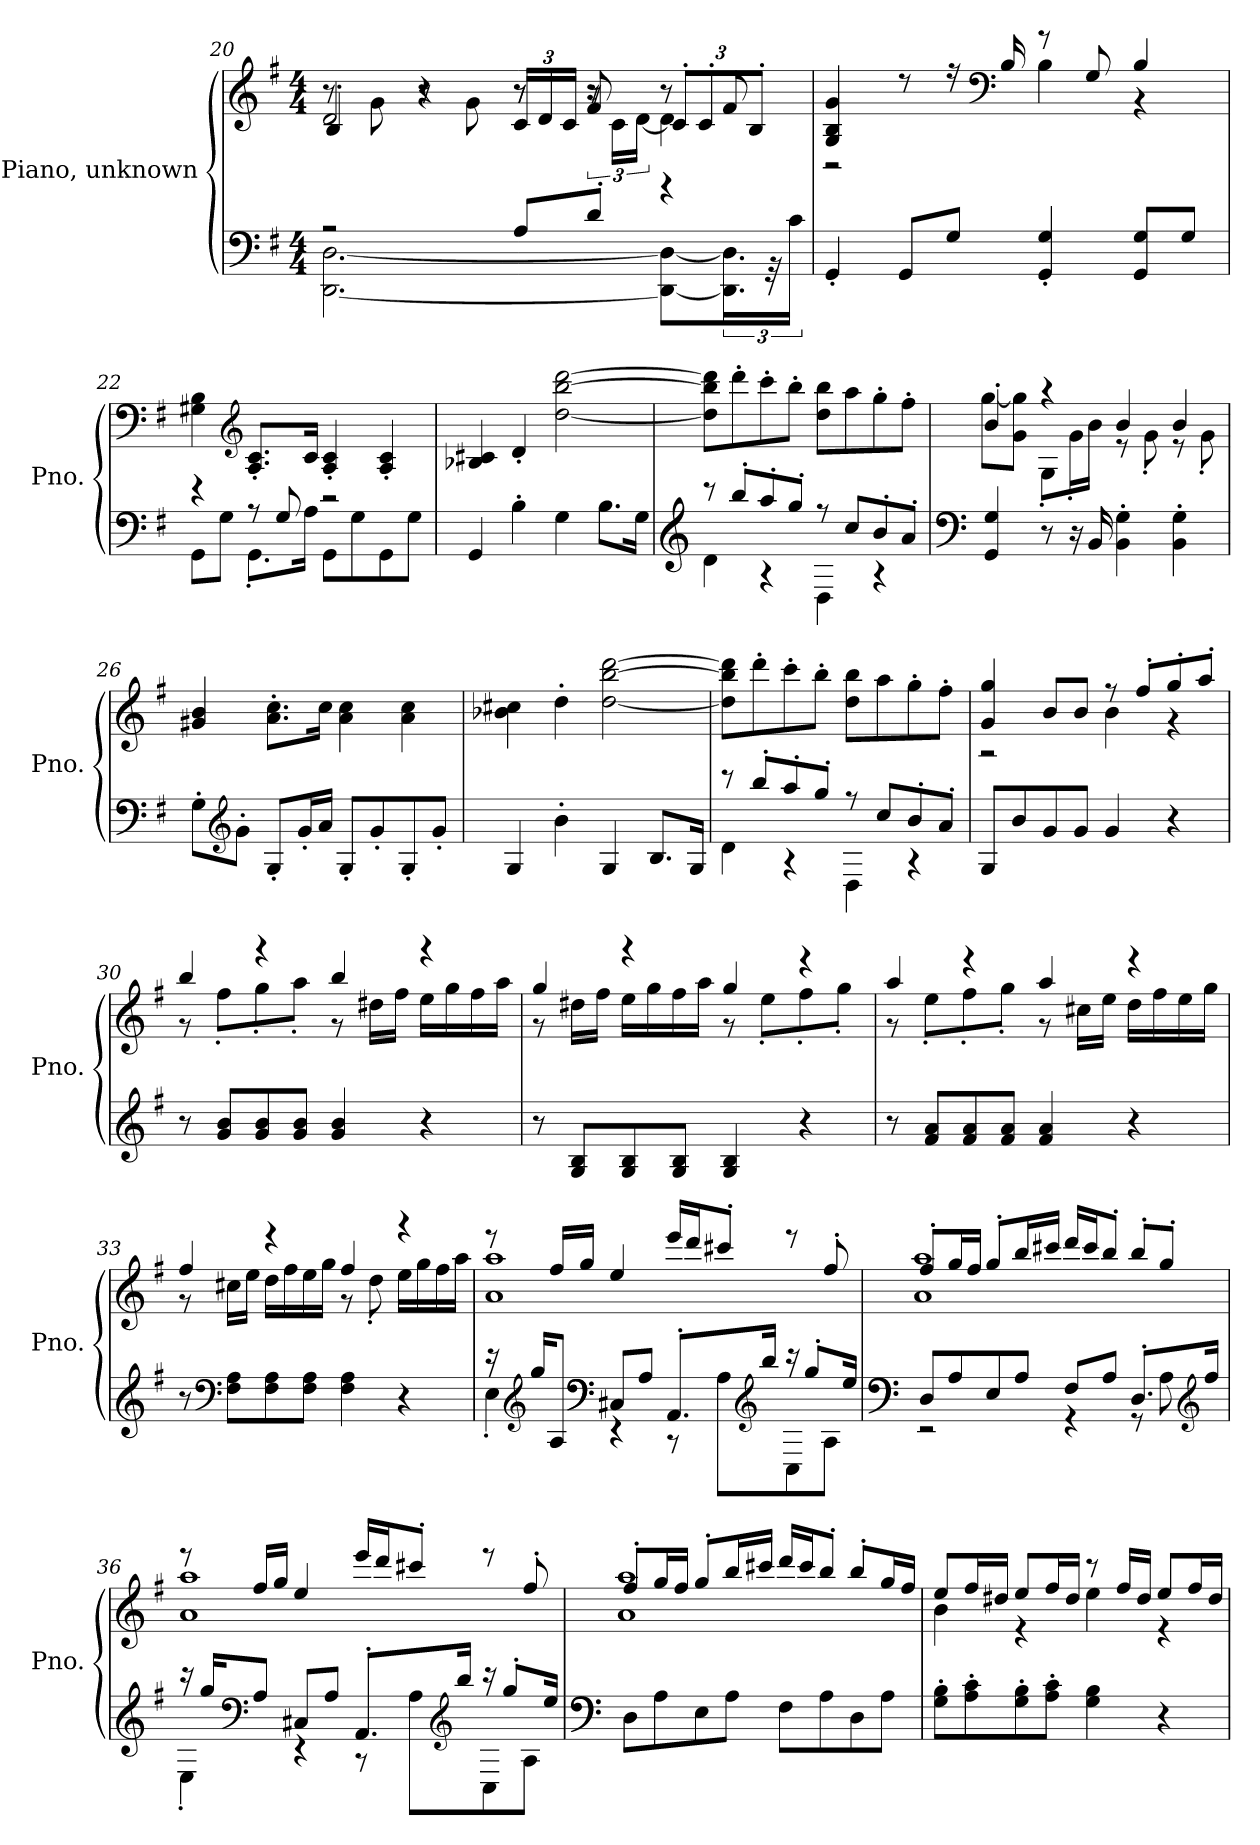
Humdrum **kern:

**kern	**kern
*part1	*part1
*staff2	*staff1
*I"Piano, unknown	*
*I'Pno.	*
*clefF4	*clefG2
*k[f#]	*k[f#]
*M4/4	*M4/4
=20	=20
*^	*^
*	*	*	*^
2r	[2.DD\ [2.D\	2d/	8r	4B'/
.	.	.	8g\	.
.	.	.	8r	4r
.	.	.	8g\	.
*	*	*	*	*Xbrackettup
8A/L	.	8r	8r	24c/LL
.	.	.	.	24d/
.	.	.	.	24c/JJ
*	*	*	*brackettup	*
8d'/J	.	8f#/	24r	8r
.	.	.	24c\LL	.
.	.	.	[24d\JJ	.
*	*	*	*	*Xbrackettup
4r	8DD\_ 8D\_L	8r	4d\]	12c'/L
.	.	.	.	12c'/
.	24.DD\] 24.D\]Jk	8f#/	.	.
.	.	.	.	12B'/J
.	48r	.	.	.
.	24c\	.	.	.
*v	*v	*	*	*
*	*	*v	*v
=21	=21	=21
4GG'/	4G/ 4B/ 4g/	2r
8GG/L	8r	.
8G/J	16r	.
*	*clefF4	*
.	16B/	.
4GG/' 4G/'	8r	4B\
.	8G/	.
8GG/ 8G/L	4B/	4r
8G/J	.	.
*	*v	*v
!!LO:PB:g=z
=22	=22
*^	*
4r	8GG\L	4G#X\ 4B\
.	8G\J	.
*	*	*clefG2
8r	8.GG'\L	8.A/' 8.c/'L
8G/	.	.
.	16A\Jk	16c/Jk
2r	8GG\L	4A/' 4c/'
.	8G\	.
.	8GG\	4A/' 4c/'
.	8G\J	.
*v	*v	*
=23	=23
4GG/	4B-X/ 4c#X/
4B'\	4d'/
4G\	[2dd\ [2bb\ [2ddd\
8.B\L	.
16G\Jk	.
=24	=24
*clefG2	*
*^	*
8r	4d\	8dd\] 8bb\] 8ddd\]L
8bb'/L	.	8ddd'\
8aa'/	4r	8ccc'\
8gg'/J	.	8bb'\J
8r	4D\	8dd\ 8bb\L
8cc/L	.	8aa\
8b'/	4r	8gg'\
8a'/J	.	8ff#'\J
*v	*v	*
=25	=25
*clefF4	*
*	*^
4GG/ 4G/	4b'/	[8gg\L
.	.	8g\ 8gg\]J
8r	4r	8G'\L
16r	.	16g'\L
16BB/	.	16b\JJ
4BB\' 4G\'	4b/	8r
.	.	8g'\
4BB\' 4G\'	4b/	8r
.	.	8g'\
*	*v	*v
!!LO:LB:g=z
=26	=26
8G'\L	4g#X/ 4b/
*clefG2	*
8g'\J	.
8G'/L	8.a\' 8.cc\'L
16g'/L	.
16a/JJ	16cc\Jk
8G'/L	4a\ 4cc\
8g'/	.
8G'/	4a\ 4cc\
8g'/J	.
=27	=27
4G/	4b-X\ 4cc#X\
4b'\	4dd'\
4G/	[2dd\ [2bb\ [2ddd\
8.B/L	.
16G/Jk	.
=28	=28
*^	*
8r	4d\	8dd\] 8bb\] 8ddd\]L
8bb'/L	.	8ddd'\
8aa'/	4r	8ccc'\
8gg'/J	.	8bb'\J
8r	4D\	8dd\ 8bb\L
8cc/L	.	8aa\
8b'/	4r	8gg'\
8a'/J	.	8ff#'\J
*v	*v	*
=29	=29
*	*^
8G/L	4g/ 4gg/	2r
8b/	.	.
8g/	8b/L	.
8g/J	8b/J	.
4g/	8r	4b\
.	8ff#'/L	.
4r	8gg'/	4r
.	8aa'/J	.
!!LO:LB:g=z	!!
=30	=30	=30
8r	4bb/	8r
8g/ 8b/L	.	8ff#'\L
8g/ 8b/	4r	8gg'\
8g/ 8b/J	.	8aa'\J
4g/ 4b/	4bb/	8r
.	.	16dd#X\LL
.	.	16ff#\JJ
4r	4r	16ee\LL
.	.	16gg\
.	.	16ff#\
.	.	16aa\JJ
=31	=31	=31
8r	4gg/	8r
8G/ 8B/L	.	16dd#X\LL
.	.	16ff#\JJ
8G/ 8B/	4r	16ee\LL
.	.	16gg\
8G/ 8B/J	.	16ff#\
.	.	16aa\JJ
4G/ 4B/	4gg/	8r
.	.	8ee'\L
4r	4r	8ff#'\
.	.	8gg'\J
=32	=32	=32
8r	4aa/	8r
8f#/ 8a/L	.	8ee'\L
8f#/ 8a/	4r	8ff#'\
8f#/ 8a/J	.	8gg'\J
4f#/ 4a/	4aa/	8r
.	.	16cc#X\LL
.	.	16ee\JJ
4r	4r	16dd\LL
.	.	16ff#\
.	.	16ee\
.	.	16gg\JJ
!!LO:LB:g=z	!!
=33	=33	=33
8r	4ff#/	8r
*clefF4	*	*
8F#\ 8A\L	.	16cc#X\LL
.	.	16ee\JJ
8F#\ 8A\	4r	16dd\LL
.	.	16ff#\
8F#\ 8A\J	.	16ee\
.	.	16gg\JJ
4F#\ 4A\	4ff#/	8r
.	.	8dd'\
4r	4r	16ee\LL
.	.	16gg\
.	.	16ff#\
.	.	16aa\JJ
=34	=34	=34
*^	*	*
16r	4E'\	8r	1a 1aa
*clefG2	*	*	*
16gg/KL	.	.	.
8A/J	.	16ff#/LL	.
.	.	16gg/JJ	.
*clefF4	*	*	*
8C#X/L	4r	4ee/	.
8A/J	.	.	.
8.AA'/L	8r	16eee/LL	.
.	.	16ddd/J	.
.	8A\L	8ccc#X'/J	.
*clefG2	*	*	*
16bb/Jk	.	.	.
16r	8C#\	8r	.
8gg'/L	.	.	.
.	8A\J	8ff#'/	.
16ee/Jk	.	.	.
!!LO:LB:g=z	!!
=35	=35	=35	=35
*clefF4	*	*	*
8D/L	2r	8ff#'/L	1a 1aa
8A/	.	16gg/L	.
.	.	16ff#/JJ	.
8E/	.	8gg'/L	.
8A/J	.	16bb/L	.
.	.	16ccc#X/JJ	.
8F#/L	4r	16ddd/LL	.
.	.	16ccc#/J	.
8A/J	.	8bb'/J	.
8.D'/L	8r	8bb'/L	.
.	8A\	8gg'/J	.
*clefG2	*	*	*
16ff#/Jk	.	.	.
=36	=36	=36	=36
16r	4E'\	8r	1a 1aa
16gg/KL	.	.	.
*clefF4	*	*	*
8A/J	.	16ff#/LL	.
.	.	16gg/JJ	.
8C#X/L	4r	4ee/	.
8A/J	.	.	.
8.AA'/L	8r	16eee/LL	.
.	.	16ddd/J	.
.	8A\L	8ccc#X'/J	.
*clefG2	*	*	*
16bb/Jk	.	.	.
16r	8C#\	8r	.
8gg'/L	.	.	.
.	8A\J	8ff#'/	.
16ee/Jk	.	.	.
*v	*v	*	*
!!LO:LB:g=z	!!
=37	=37	=37
*clefF4	*	*
8D\L	8ff#'/L	1a 1aa
8A\	16gg/L	.
.	16ff#/JJ	.
8E\	8gg'/L	.
8A\J	16bb/L	.
.	16ccc#X/JJ	.
8F#\L	16ddd/LL	.
.	16ccc#/J	.
8A\	8bb'/J	.
8D\	8bb'/L	.
8A\J	16gg/L	.
.	16ff#/JJ	.
=38	=38	=38
8G\' 8B\'L	8ee/L	4b\
8A\' 8c\'	16ff#/L	.
.	16dd#X/JJ	.
8G\' 8B\'	8ee/L	4r
8A\' 8c\'J	16ff#/L	.
.	16dd#/JJ	.
4G\ 4B\	8r	4ee\
.	16ff#/LL	.
.	16dd#/JJ	.
4r	8ee/L	4r
.	16ff#/L	.
.	16dd#/JJ	.
*	*v	*v
=	=
*-	*-
